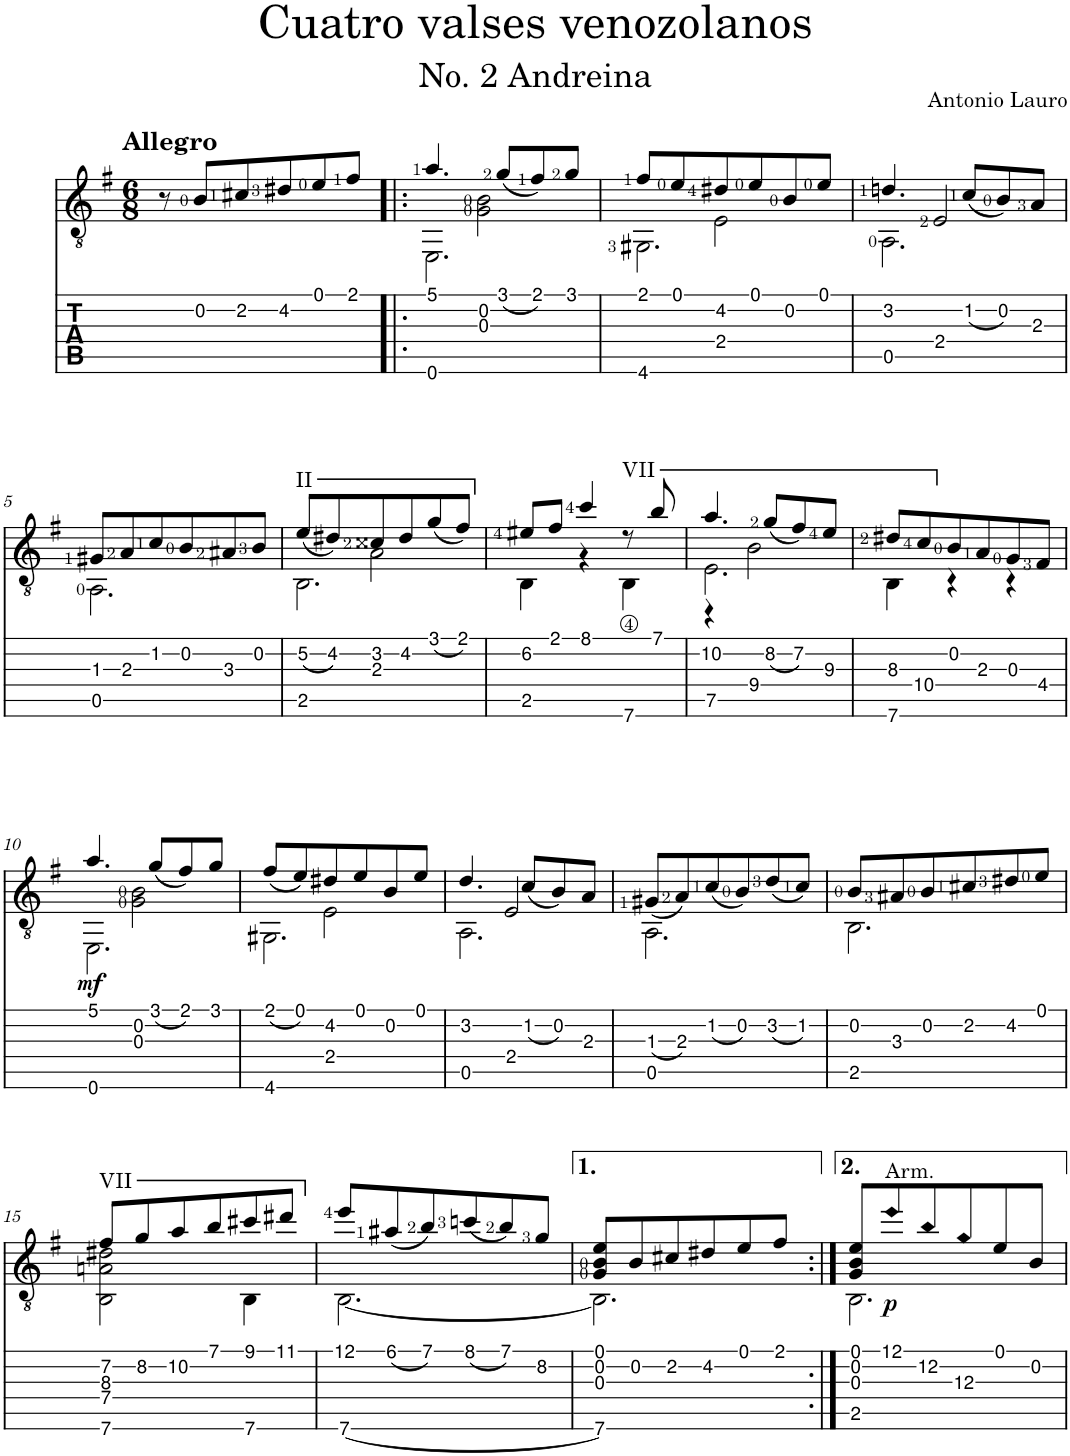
**kern	**kern	**dynam
*part1	*part1	*part1
*staff2	*staff1	*staff1/2
*I"Classical Guitar	*	*
*I'Guit.	*	*
*stria6	*	*
*	*clefGv2	*
*k[f#]	*k[f#]	*
*e:	*e:	*
*M6/8	*M6/8	*
=1	=1	=1
!	!LO:TX:a:B:t=Allegro	!
8r	8r	.
8BL	8B/L	.
8c#XJ	8c#X/	.
8d#XL	8d#X/	.
8e	8e/	.
8f#J	8f#/J	.
=2!|:	=2!|:	=2!|:
*^	*^	*
*	*^	*	*^	*
4.a	2.EE	4r	4.a/	2.EE\	4ryy	.
.	.	2G 2B	.	.	2G\ 2B\	.
8gL	.	.	(<8g/L	.	.	.
8f#	.	.	8f#/)	.	.	.
8gJ	.	.	8g/J	.	.	.
=3	=3	=3	=3	=3	=3	=3
8f#L	2.GG#X	4r	8f#/L	2.GG#X\	4ryy	.
8e	.	.	8e/	.	.	.
8d#XJ	.	2E	8d#X/	.	2E\	.
8eL	.	.	8e/	.	.	.
8B	.	.	8B/	.	.	.
8eJ	.	.	8e/J	.	.	.
=4	=4	=4	=4	=4	=4	=4
4.dn	2.AA	4r	4.dn/	2.AA\	4ryy	.
.	.	2E	.	.	2E/	.
8cL	.	.	(<8c/L	.	.	.
8B	.	.	8B/)	.	.	.
8AJ	.	.	8A/J	.	.	.
*	*v	*v	*	*	*	*
*	*	*	*v	*v	*
!!LO:LB:g=z
=5	=5	=5	=5	=5
8G#XL	2.AA	8G#X/L	2.AA\	.
8A	.	8A/	.	.
8cJ	.	8c/	.	.
8BL	.	8B/	.	.
8A#X	.	8A#X/	.	.
8BJ	.	8B/J	.	.
=6	=6	=6	=6	=6
*	*^	*	*^	*
!	!	!	!LO:TX:a:t=II	!	!	!
8eL	2.BB	4r	(<8e/L	2.BB\	4ryy	.
8d#X	.	.	8d#X/)	.	.	.
8c##XJ	.	2A	8c##X/	.	2A\	.
8d#L	.	.	8d#/	.	.	.
8g	.	.	(<8g/	.	.	.
8f#J	.	.	8f#/J)	.	.	.
*	*v	*v	*	*	*	*
*	*	*	*v	*v	*
=7	=7	=7	=7	=7
8e#XL	4BB	8e#X/L	4BB\	.
8f#J	.	8f#/J	.	.
4cc	4r	4cc/	4r	.
!	!	!LO:TX:a:t=VII	!	!
8r	4BB	8r	4BB\	.
8b	.	8b/	.	.
=8	=8	=8	=8	=8
*	*^	*	*^	*
4.a	2.E	4r	4.a/	2.E\	4r	.
.	.	2B	.	.	2B\	.
8gL	.	.	(<8g/L	.	.	.
8f#	.	.	8f#/)	.	.	.
8eJ	.	.	8e/J	.	.	.
*	*v	*v	*	*	*	*
*	*	*	*v	*v	*
=9	=9	=9	=9	=9
8d#XL	4BB	8d#X/L	4BB\	.
8c	.	8c/	.	.
8BJ	4r	8B/	4r	.
8AL	.	8A/	.	.
8G	4r	8G/	4r	.
8F#J	.	8F#/J	.	.
!!LO:LB:g=z
=10	=10	=10	=10	=10
*	*^	*	*^	*
!	!	!	!	!	!	!LO:DY:b
4.a	2.EE	4r	4.a/	2.EE\	4ryy	mf
.	.	2G 2B	.	.	2G\ 2B\	.
8gL	.	.	(<8g/L	.	.	.
8f#	.	.	8f#/)	.	.	.
8gJ	.	.	8g/J	.	.	.
=11	=11	=11	=11	=11	=11	=11
8f#L	2.GG#X	4r	(<8f#/L	2.GG#X\	4ryy	.
8e	.	.	8e/)	.	.	.
8d#XJ	.	2E	8d#X/	.	2E\	.
8eL	.	.	8e/	.	.	.
8B	.	.	8B/	.	.	.
8eJ	.	.	8e/J	.	.	.
=12	=12	=12	=12	=12	=12	=12
4.d	2.AA	4r	4.d/	2.AA\	4ryy	.
.	.	2E	.	.	2E/	.
8cL	.	.	(<8c/L	.	.	.
8B	.	.	8B/)	.	.	.
8AJ	.	.	8A/J	.	.	.
*	*v	*v	*	*	*	*
*	*	*	*v	*v	*
=13	=13	=13	=13	=13
8G#XL	2.AA	(<8G#X/L	2.AA\	.
8A	.	8A/)	.	.
8cJ	.	(<8c/	.	.
8BL	.	8B/)	.	.
8d	.	(<8d/	.	.
8cJ	.	8c/J)	.	.
=14	=14	=14	=14	=14
8BL	2.BB	8B/L	2.BB\	.
8A#X	.	8A#X/	.	.
8BJ	.	8B/	.	.
8c#XL	.	8c#X/	.	.
8d#X	.	8d#X/	.	.
8eJ	.	8e/J	.	.
!!LO:LB:g=z	!!
=15	=15	=15	=15	=15
!	!	!LO:TX:a:t=VII	!	!
8f#L	2BB 2An 2d#X	8f#/L	2BB\ 2An\ 2d#X\	.
8g	.	8g/	.	.
8aJ	.	8a/	.	.
8bL	.	8b/	.	.
8cc#X	4BB	8cc#X/	4BB\	.
8dd#XJ	.	8dd#X/J	.	.
=16	=16	=16	=16	=16
8eeL	[2.BB	8ee/L	[2.BB\	.
8a#X	.	(<8a#X/	.	.
8bJ	.	8b/)	.	.
8ccnL	.	(<8ccn/	.	.
8b	.	8b/)	.	.
8gJ	.	8g/J	.	.
=17	=17	=17	=17	=17
8G\ 8B\ 8e\L	2.BB]	8G/ 8B/ 8e/L	2.BB\]	.
8B	.	8B/	.	.
8c#XJ	.	8c#X/	.	.
8d#XL	.	8d#X/	.	.
8e	.	8e/	.	.
8f#J	.	8f#/J	.	.
=18:|!	=18:|!	=18:|!	=18:|!	=18:|!
8G\ 8B\ 8e\L	2.BB	8G/ 8B/ 8e/L	2.BB\	.
!	!	!LO:TX:a:t=Arm.	!	!
!	!	!	!	!LO:DY:b
8ee	.	8ee/	.	p
8bJ	.	8b/	.	.
8gL	.	8g/	.	.
8e	.	8e/	.	.
8BJ	.	8B/J	.	.
*v	*v	*	*	*
*	*v	*v	*
=	=	=
*-	*-	*-
